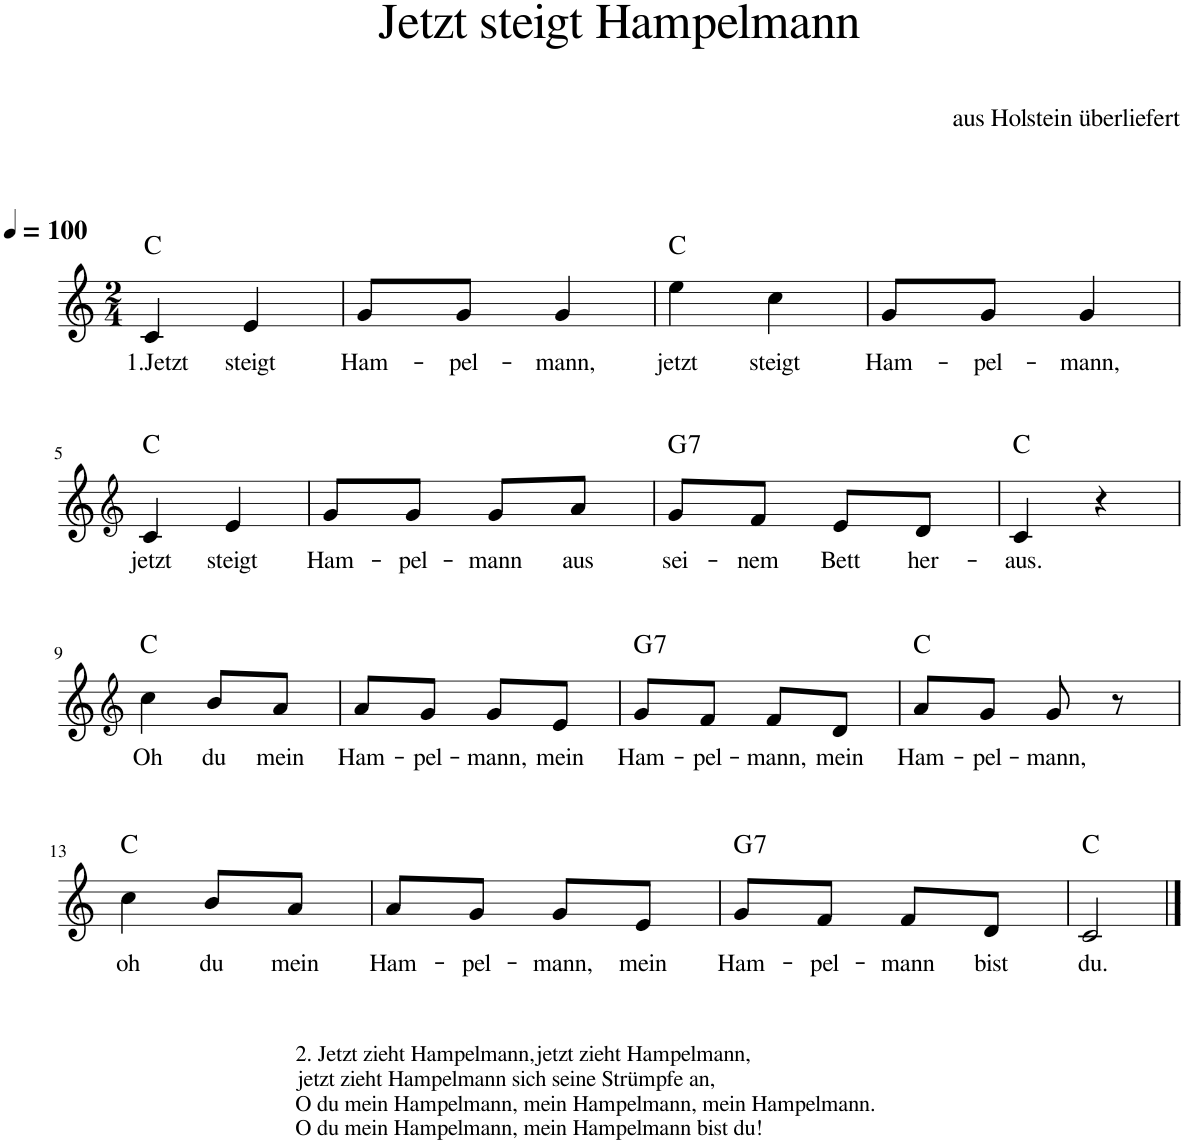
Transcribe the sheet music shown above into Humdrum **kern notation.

**kern	**text	**harte
*part1	*part1	*part1
*staff1	*staff1	*
*I"unbenannt1	*	*
*clefG2	*	*
*k[]	*	*
*M2/4	*	*
*MM100	*	*
=1	=1	=1
!	!LO:LY:b	!
4c/	1.Jetzt	C:maj
!	!LO:LY:b	!
4e/	steigt	.
=2	=2	=2
!	!LO:LY:b	!
8g/L	Ham-	.
!	!LO:LY:b	!
8g/J	pel-	.
!	!LO:LY:b	!
4g/	mann,	.
=3	=3	=3
!	!LO:LY:b	!
4ee\	jetzt	C:maj
!	!LO:LY:b	!
4cc\	steigt	.
=4	=4	=4
!	!LO:LY:b	!
8g/L	Ham-	.
!	!LO:LY:b	!
8g/J	pel-	.
!	!LO:LY:b	!
4g/	mann,	.
!!LO:LB:g=z
=5	=5	=5
*clefG2	*	*
!	!LO:LY:b	!
4c/	jetzt	C:maj
!	!LO:LY:b	!
4e/	steigt	.
=6	=6	=6
!	!LO:LY:b	!
8g/L	Ham-	.
!	!LO:LY:b	!
8g/J	pel-	.
!	!LO:LY:b	!
8g/L	mann	.
!	!LO:LY:b	!
8a/J	aus	.
=7	=7	=7
!	!LO:LY:b	!LO:H:kt=7
8g/L	sei-	G:7
!	!LO:LY:b	!
8f/J	nem	.
!	!LO:LY:b	!
8e/L	Bett	.
!	!LO:LY:b	!
8d/J	her-	.
=8	=8	=8
!	!LO:LY:b	!
4c/	aus.	C:maj
4r	.	.
!!LO:LB:g=z
=9	=9	=9
*clefG2	*	*
!	!LO:LY:b	!
4cc\	Oh	C:maj
!	!LO:LY:b	!
8b/L	du	.
!	!LO:LY:b	!
8a/J	mein	.
=10	=10	=10
!	!LO:LY:b	!
8a/L	Ham-	.
!	!LO:LY:b	!
8g/J	pel-	.
!	!LO:LY:b	!
8g/L	mann,	.
!	!LO:LY:b	!
8e/J	mein	.
=11	=11	=11
!	!LO:LY:b	!LO:H:kt=7
8g/L	Ham-	G:7
!	!LO:LY:b	!
8f/J	pel-	.
!	!LO:LY:b	!
8f/L	mann,	.
!	!LO:LY:b	!
8d/J	mein	.
=12	=12	=12
!	!LO:LY:b	!
8a/L	Ham-	C:maj
!	!LO:LY:b	!
8g/J	pel-	.
!	!LO:LY:b	!
8g/	mann,	.
8r	.	.
!!LO:LB:g=z
=13	=13	=13
!	!LO:LY:b	!
4cc\	oh	C:maj
!	!LO:LY:b	!
8b/L	du	.
!	!LO:LY:b	!
8a/J	mein	.
=14	=14	=14
!LO:TX:b:t=2. Jetzt zieht Hampelmann,jetzt zieht Hampelmann,	!	!
!LO:TX:b:t=jetzt zieht Hampelmann sich seine Strümpfe an,	!	!
!LO:TX:b:t=O du mein Hampelmann, mein Hampelmann, mein Hampelmann.	!	!
!LO:TX:b:t=O du mein Hampelmann, mein Hampelmann bist du!	!	!
!	!LO:LY:b	!
8a/L	Ham-	.
!	!LO:LY:b	!
8g/J	pel-	.
!	!LO:LY:b	!
8g/L	mann,	.
!	!LO:LY:b	!
8e/J	mein	.
=15	=15	=15
!	!LO:LY:b	!LO:H:kt=7
8g/L	Ham-	G:7
!	!LO:LY:b	!
8f/J	pel-	.
!	!LO:LY:b	!
8f/L	mann	.
!	!LO:LY:b	!
8d/J	bist	.
=16	=16	=16
!	!LO:LY:b	!
2c/	du.	C:maj
==	==	==
*-	*-	*-
